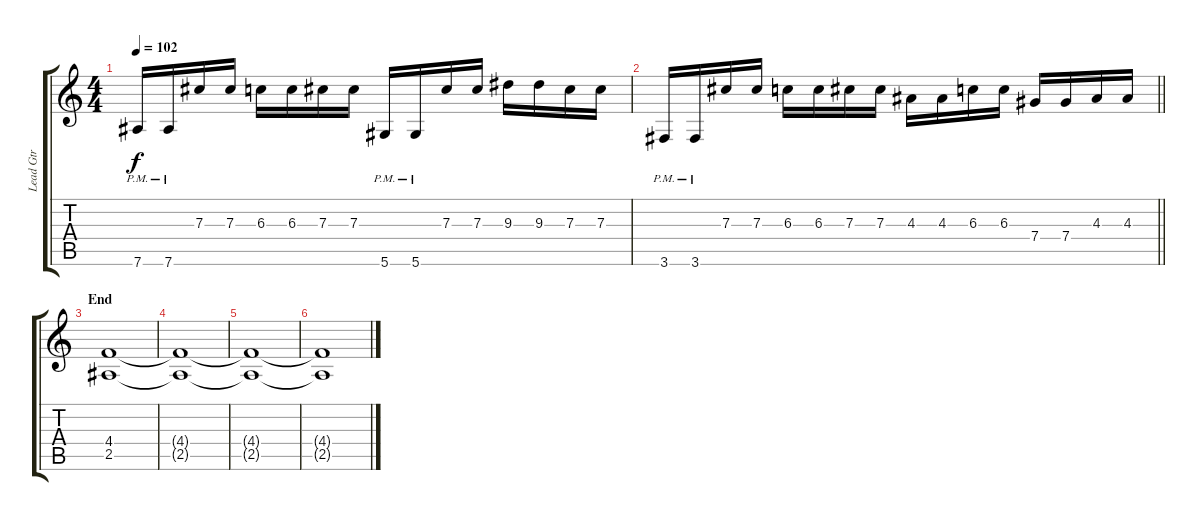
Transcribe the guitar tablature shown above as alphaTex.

\track ("Lead Gtr" "Lead Gtr") {instrument distortionguitar}
\staff {score tabs}
\tuning (Eb4 Bb3 Gb3 Db3 Ab2 Eb2) {hide}
\ts (4 4)
\tempo 102
\clef g2
\ks c
7.6{pm}.16{dy f} 7.6{pm}.16 7.3.16 7.3.16 6.3.16 6.3.16 7.3.16 7.3.16 5.6{pm}.16 5.6{pm}.16 7.3.16 7.3.16 9.3.16 9.3.16 7.3.16 7.3.16 |
\barLineRight lightlight
3.6{pm}.16 3.6{pm}.16 7.3.16 7.3.16 6.3.16 6.3.16 7.3.16 7.3.16 4.3.16 4.3.16 6.3.16 6.3.16 7.4.16 7.4.16 4.3.16 4.3.16 |
\section ("" "End")
(4.4 2.5).1{volume 0} |
(4.4{t} 2.5{t}).1 |
(4.4{t} 2.5{t}).1 |
(4.4{t} 2.5{t}).1
